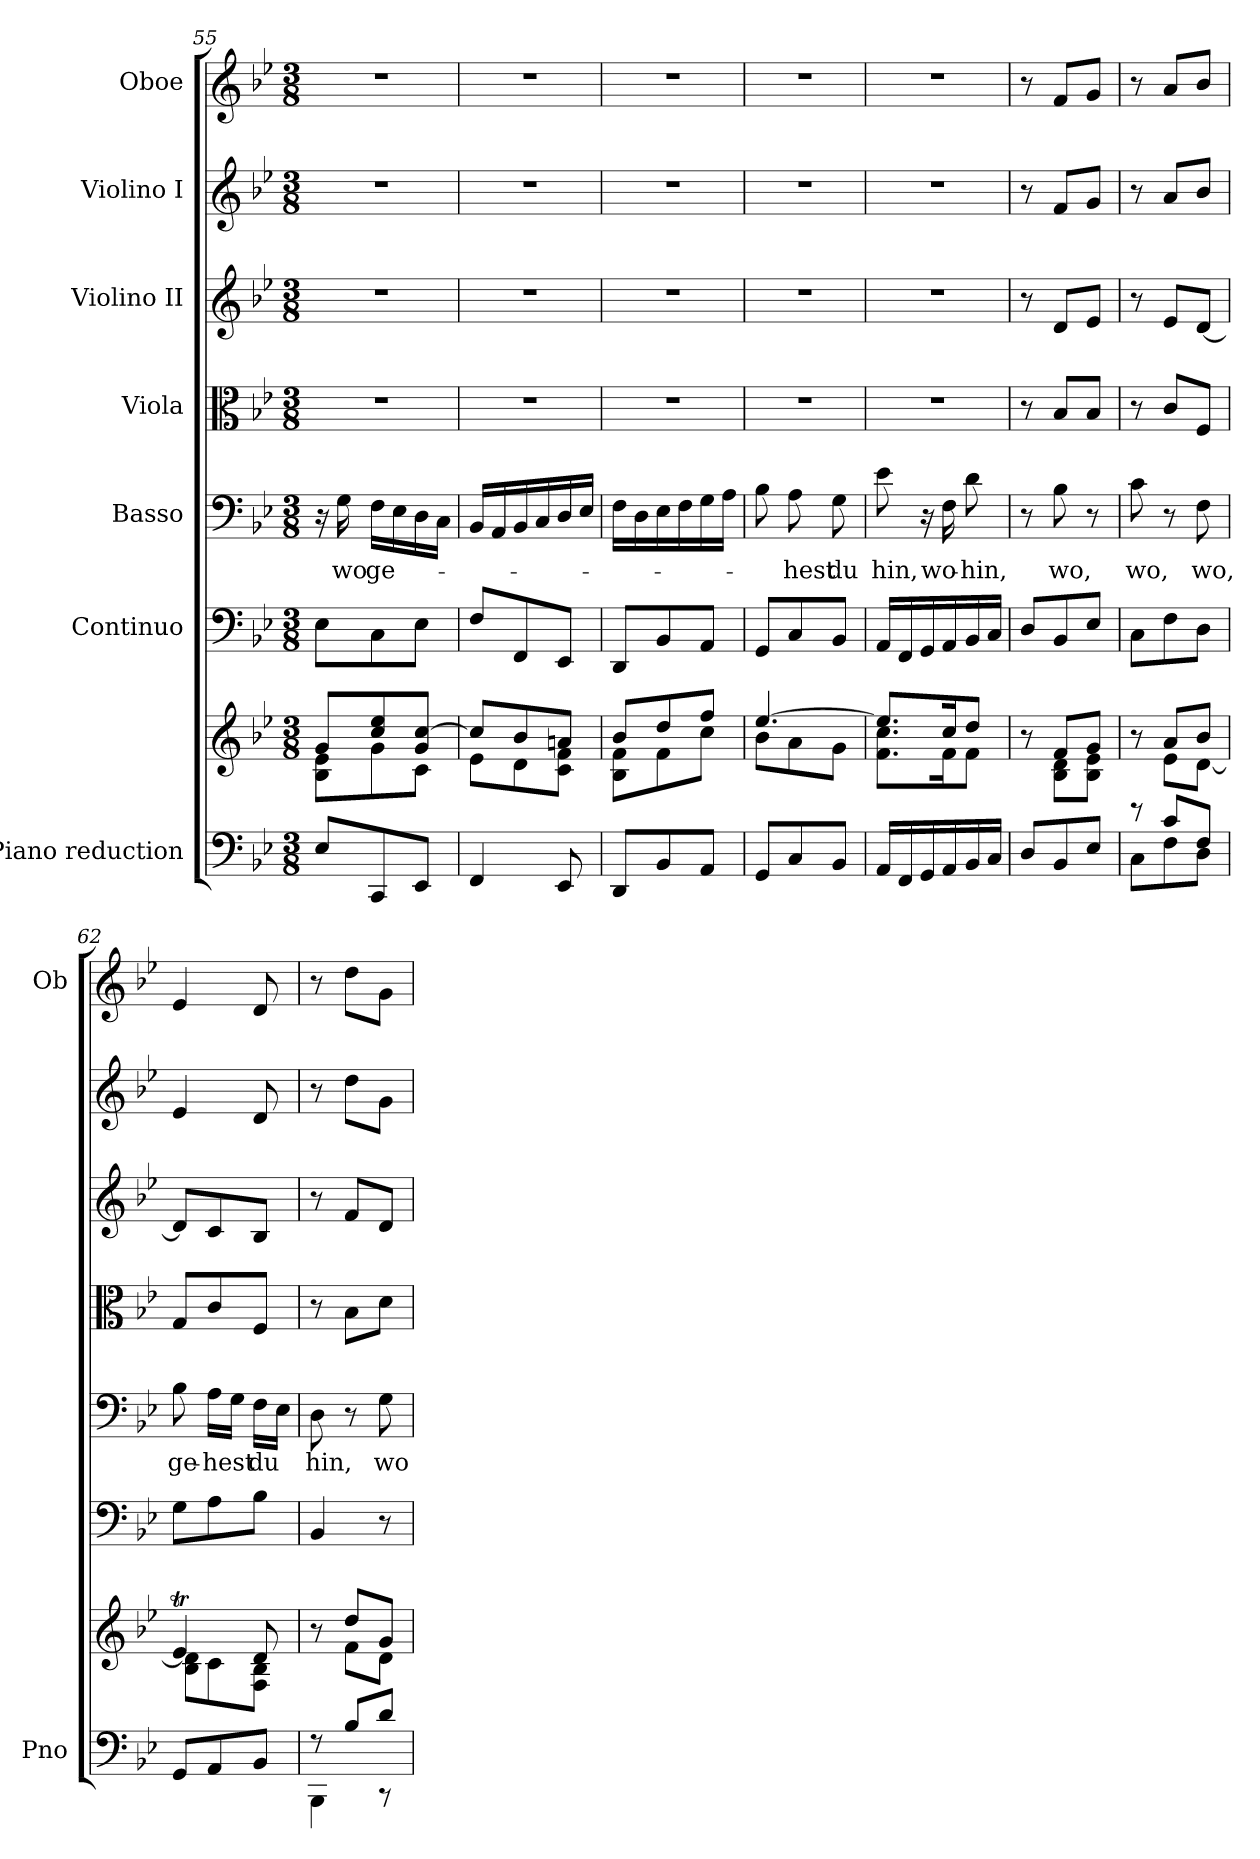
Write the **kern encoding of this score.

**kern	**kern	**kern	**kern	**text	**kern	**kern	**kern	**kern
*part7	*part7	*part6	*part5	*part5	*part4	*part3	*part2	*part1
*staff8	*staff7	*staff6	*staff5	*staff5	*staff4	*staff3	*staff2	*staff1
*I"Piano reduction	*	*I"Continuo	*I"Basso	*	*I"Viola	*I"Violino II	*I"Violino I	*I"Oboe
*I'Pno	*	*	*	*	*	*	*	*I'Ob
*clefF4	*clefG2	*clefF4	*clefF4	*	*clefC3	*clefG2	*clefG2	*clefG2
*k[b-e-]	*k[b-e-]	*k[b-e-]	*k[b-e-]	*	*k[b-e-]	*k[b-e-]	*k[b-e-]	*k[b-e-]
*M3/8	*M3/8	*M3/8	*M3/8	*	*M3/8	*M3/8	*M3/8	*M3/8
=55	=55	=55	=55	=55	=55	=55	=55	=55
*	*^	*	*	*	*	*	*	*
8E-/L	8g/L	8B-\ 8e-\L	8E-\L	16r	.	4.r	4.r	4.r	4.r
!	!	!	!	!	!LO:LY:b	!	!	!	!
.	.	.	.	16G\	wo	.	.	.	.
!	!	!	!	!	!LO:LY:b	!	!	!	!
8CC/	8cc/ 8ee-/	8g\	8C\	16F\LL	ge-	.	.	.	.
.	.	.	.	16E-\	.	.	.	.	.
8EE-/J	8g/ [8cc/J	8c\J	8E-\J	16D\	.	.	.	.	.
.	.	.	.	16C\JJ	.	.	.	.	.
=56	=56	=56	=56	=56	=56	=56	=56	=56	=56
4FF/	8cc/L]	8e-\L	8F/L	16BB-/LL	.	4.r	4.r	4.r	4.r
.	.	.	.	16AA/	.	.	.	.	.
.	8b-/	8d\	8FF/	16BB-/	.	.	.	.	.
.	.	.	.	16C/	.	.	.	.	.
8EE-/	8an/J	8c\ 8f\J	8EE-/J	16D/	.	.	.	.	.
.	.	.	.	16E-/JJ	.	.	.	.	.
=57	=57	=57	=57	=57	=57	=57	=57	=57	=57
8DD/L	8b-/L	8B-\ 8f\L	8DD/L	16F\LL	.	4.r	4.r	4.r	4.r
.	.	.	.	16D\	.	.	.	.	.
8BB-/	8dd/	8f\	8BB-/	16E-\	.	.	.	.	.
.	.	.	.	16F\	.	.	.	.	.
8AA/J	8ff/J	8cc\J	8AA/J	16G\	.	.	.	.	.
.	.	.	.	16A\JJ	.	.	.	.	.
=58	=58	=58	=58	=58	=58	=58	=58	=58	=58
8GG/L	[4.ee-/	8b-\L	8GG/L	8B-\	.	4.r	4.r	4.r	4.r
!	!	!	!	!	!LO:LY:b	!	!	!	!
8C/	.	8a\	8C/	8A\	-hest	.	.	.	.
!	!	!	!	!	!LO:LY:b	!	!	!	!
8BB-/J	.	8g\J	8BB-/J	8G\	du	.	.	.	.
=59	=59	=59	=59	=59	=59	=59	=59	=59	=59
!	!	!	!	!	!LO:LY:b	!	!	!	!
16AA/LL	8.ee-/L]	8.f\ 8.cc\L	16AA/LL	8e-\	hin,	4.r	4.r	4.r	4.r
16FF/	.	.	16FF/	.	.	.	.	.	.
16GG/	.	.	16GG/	16r	.	.	.	.	.
!	!	!	!	!	!LO:LY:b	!	!	!	!
16AA/	16cc/K	16f\K	16AA/	16F\	wo-	.	.	.	.
!	!	!	!	!	!LO:LY:b	!	!	!	!
16BB-/	8dd/J	8f\J	16BB-/	8d\	-hin,	.	.	.	.
16C/JJ	.	.	16C/JJ	.	.	.	.	.	.
=60	=60	=60	=60	=60	=60	=60	=60	=60	=60
8D/L	8r	8ryy	8D/L	8r	.	8r	8r	8r	8r
!	!	!	!	!	!LO:LY:b	!	!	!	!
8BB-/	8f/L	8B-\ 8d\L	8BB-/	8B-\	wo,	8B-/L	8d/L	8f/L	8f/L
8E-/J	8g/J	8B-\ 8e-\J	8E-/J	8r	.	8B-/J	8e-/J	8g/J	8g/J
=61	=61	=61	=61	=61	=61	=61	=61	=61	=61
*^	*	*	*	*	*	*	*	*	*
!	!	!	!	!	!	!LO:LY:b	!	!	!	!
8r	8C\L	8r	8ryy	8C\L	8c\	wo,	8r	8r	8r	8r
8c/L	8F\	8a/L	8e-\L	8F\	8r	.	8c/L	8e-/L	8a/L	8a/L
!	!	!	!	!	!	!LO:LY:b	!	!	!	!
8F/J	8D\J	8b-/J	[8d\J	8D\J	8F\	wo,	8F/J	[8d/J	8b-/J	8b-/J
!!LO:LB:g=z
=62	=62	=62	=62	=62	=62	=62	=62	=62	=62	=62
!	!	!	!	!	!	!LO:LY:b	!	!	!	!
*v	*v	*	*	*	*	*	*	*	*	*
8GG/L	4e-T/	8B-\ 8d\]L	8G\L	8B-\	ge-	8G/L	8d/L]	4e-/	4e-/
!	!	!	!	!	!LO:LY:b	!	!	!	!
8AA/	.	8c\	8A\	16A\LL	-hest	8c/	8c/	.	.
.	.	.	.	16G\JJ	.	.	.	.	.
!	!	!	!	!	!LO:LY:b	!	!	!	!
8BB-/J	8d/	8F\ 8B-\J	8B-\J	16F\LL	du	8F/J	8B-/J	8d/	8d/
.	.	.	.	16E-\JJ	.	.	.	.	.
=63	=63	=63	=63	=63	=63	=63	=63	=63	=63
*^	*	*	*	*	*	*	*	*	*
!	!	!	!	!	!	!LO:LY:b	!	!	!	!
8r	4BBB-\	8r	8ryy	4BB-/	8D\	hin,	8r	8r	8r	8r
8B-/L	.	8dd/L	8f\L	.	8r	.	8B-\L	8f/L	8dd\L	8dd\L
!	!	!	!	!	!	!LO:LY:b	!	!	!	!
8d/J	8r	8g/J	8d\J	8r	8G\	wo-	8d\J	8d/J	8g\J	8g\J
*v	*v	*	*	*	*	*	*	*	*	*
*	*v	*v	*	*	*	*	*	*	*
=	=	=	=	=	=	=	=	=
*-	*-	*-	*-	*-	*-	*-	*-	*-
